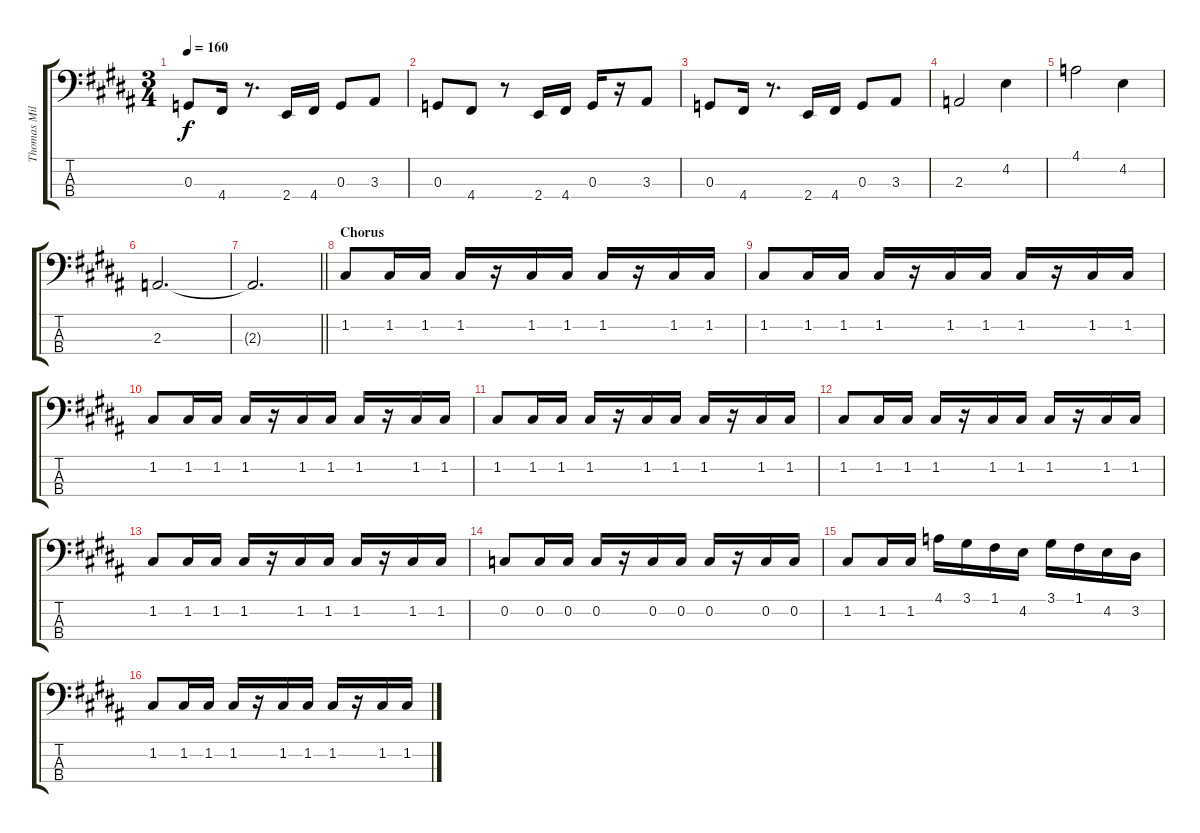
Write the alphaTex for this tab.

\track ("Thomas Miller (bass)" "Thomas Mil") {instrument electricbassfinger}
\staff {score tabs}
\tuning (F2 C2 G1 D1) {hide}
\ts (3 4)
\tempo 160
\clef f4
\ks g#minor
0.3.8{dy f} 4.4.16 r.8{d} 2.4.16 4.4.16 0.3.8 3.3.8 |
0.3.8 4.4.8 r.8 2.4.16 4.4.16 0.3.16 r.16 3.3.8 |
0.3.8 4.4.16 r.8{d} 2.4.16 4.4.16 0.3.8 3.3.8 |
2.3.2 4.2.4 |
4.1.2 4.2.4 |
2.3.2{d} |
\barLineRight lightlight
2.3{t}.2{d} |
\section ("" "Chorus")
1.2.8 1.2.16 1.2.16 1.2.16 r.16 1.2.16 1.2.16 1.2.16 r.16 1.2.16 1.2.16 |
1.2.8 1.2.16 1.2.16 1.2.16 r.16 1.2.16 1.2.16 1.2.16 r.16 1.2.16 1.2.16 |
1.2.8 1.2.16 1.2.16 1.2.16 r.16 1.2.16 1.2.16 1.2.16 r.16 1.2.16 1.2.16 |
1.2.8 1.2.16 1.2.16 1.2.16 r.16 1.2.16 1.2.16 1.2.16 r.16 1.2.16 1.2.16 |
1.2.8 1.2.16 1.2.16 1.2.16 r.16 1.2.16 1.2.16 1.2.16 r.16 1.2.16 1.2.16 |
1.2.8 1.2.16 1.2.16 1.2.16 r.16 1.2.16 1.2.16 1.2.16 r.16 1.2.16 1.2.16 |
0.2.8 0.2.16 0.2.16 0.2.16 r.16 0.2.16 0.2.16 0.2.16 r.16 0.2.16 0.2.16 |
1.2.8 1.2.16 1.2.16 4.1.16 3.1.16 1.1.16 4.2.16 3.1.16 1.1.16 4.2.16 3.2.16 |
1.2.8 1.2.16 1.2.16 1.2.16 r.16 1.2.16 1.2.16 1.2.16 r.16 1.2.16 1.2.16
